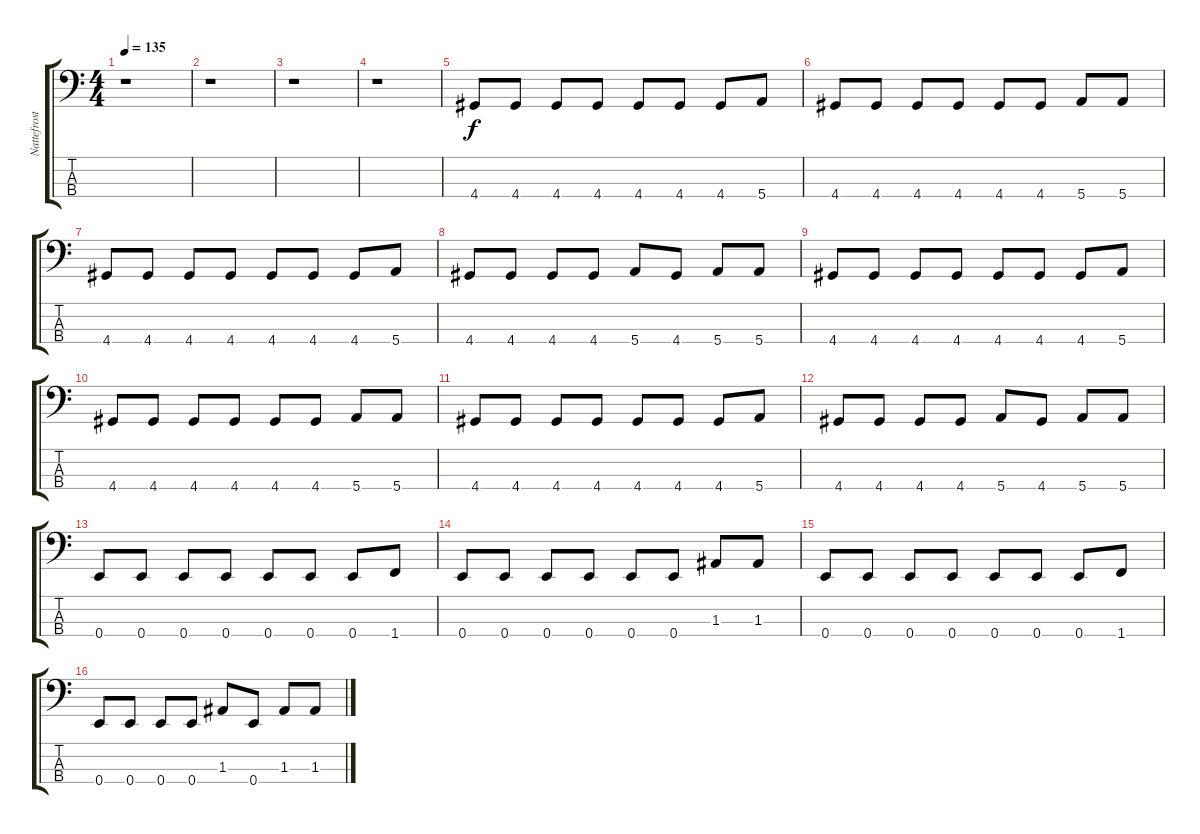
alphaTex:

\track ("Nattefrost" "Nattefrost") {instrument electricbasspick}
\staff {score tabs}
\tuning (G2 D2 A1 E1) {hide}
\ts (4 4)
\tempo 135
\clef f4
\ks c
r.1{dy f instrument electricbasspick} |
r.1 |
r.1 |
r.1 |
4.4.8 4.4.8 4.4.8 4.4.8 4.4.8 4.4.8 4.4.8 5.4.8 |
4.4.8 4.4.8 4.4.8 4.4.8 4.4.8 4.4.8 5.4.8 5.4.8 |
4.4.8 4.4.8 4.4.8 4.4.8 4.4.8 4.4.8 4.4.8 5.4.8 |
4.4.8 4.4.8 4.4.8 4.4.8 5.4.8 4.4.8 5.4.8 5.4.8 |
4.4.8 4.4.8 4.4.8 4.4.8 4.4.8 4.4.8 4.4.8 5.4.8 |
4.4.8 4.4.8 4.4.8 4.4.8 4.4.8 4.4.8 5.4.8 5.4.8 |
4.4.8 4.4.8 4.4.8 4.4.8 4.4.8 4.4.8 4.4.8 5.4.8 |
4.4.8 4.4.8 4.4.8 4.4.8 5.4.8 4.4.8 5.4.8 5.4.8 |
0.4.8 0.4.8 0.4.8 0.4.8 0.4.8 0.4.8 0.4.8 1.4.8 |
0.4.8 0.4.8 0.4.8 0.4.8 0.4.8 0.4.8 1.3.8 1.3.8 |
0.4.8 0.4.8 0.4.8 0.4.8 0.4.8 0.4.8 0.4.8 1.4.8 |
0.4.8 0.4.8 0.4.8 0.4.8 1.3.8 0.4.8 1.3.8 1.3.8
